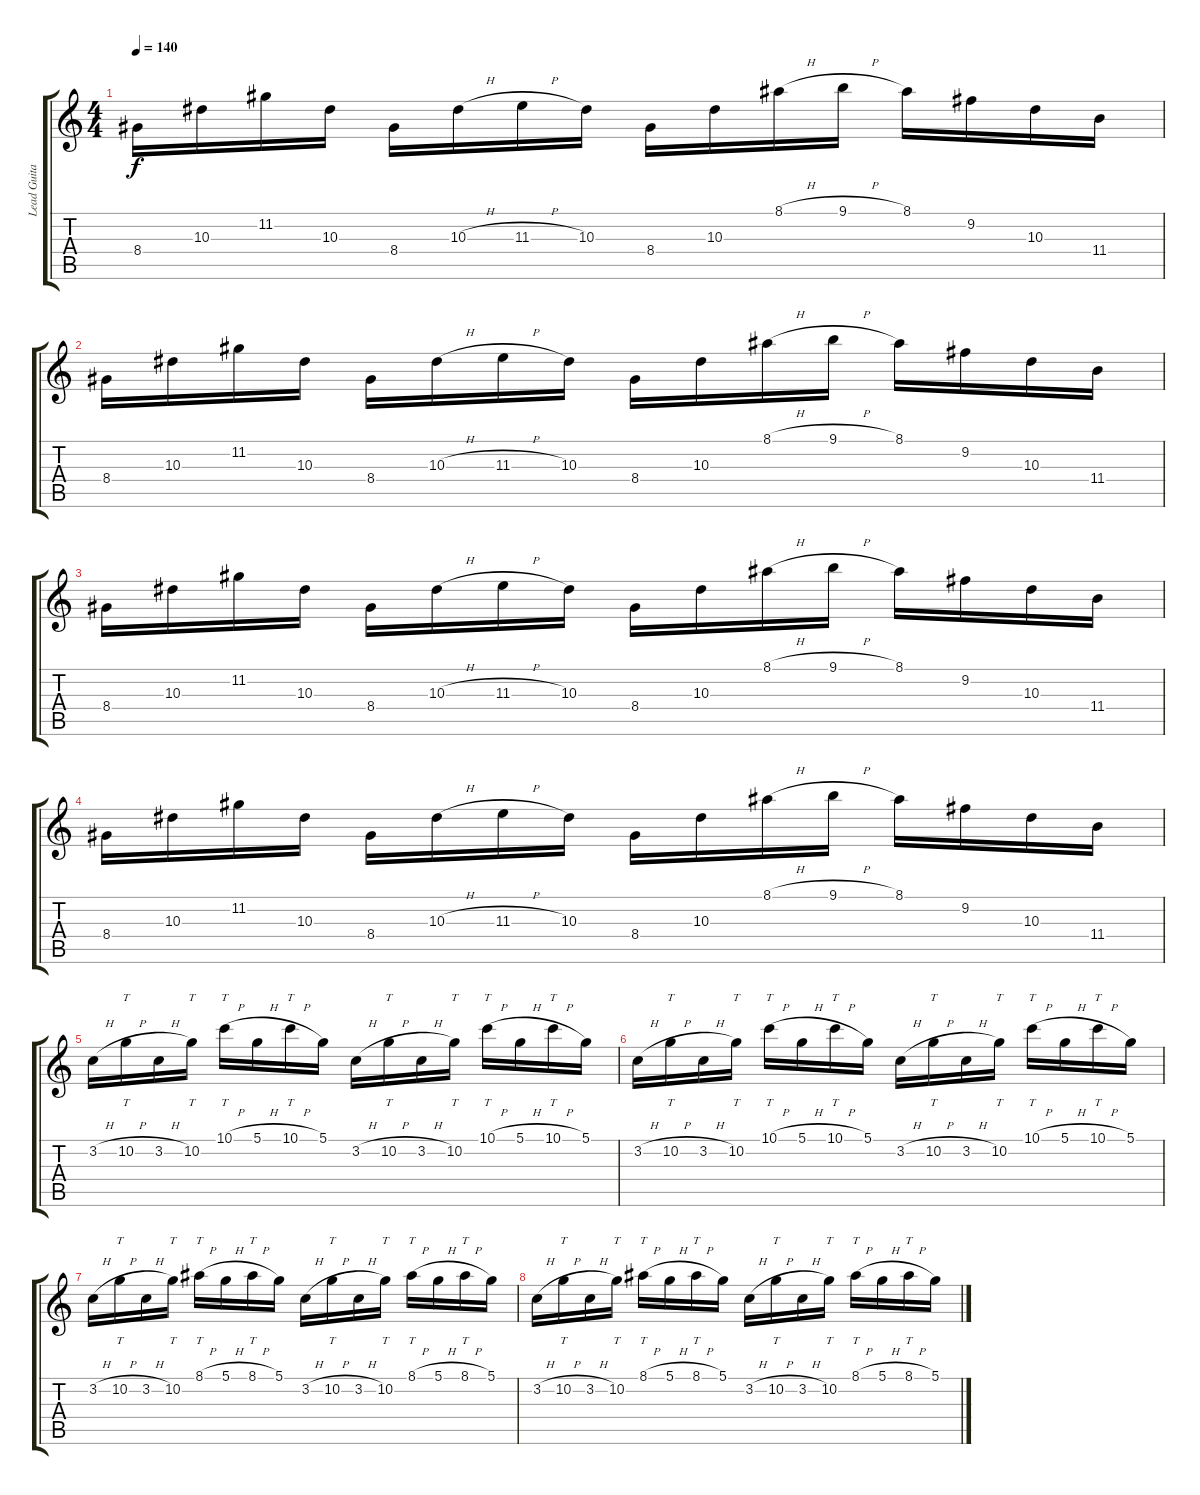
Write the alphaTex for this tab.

\track ("Lead Guitar" "Lead Guita") {instrument distortionguitar}
\staff {score tabs}
\tuning (D4 A3 F3 C3 G2 D2) {hide}
\ts (4 4)
\tempo 140
\clef g2
\ks c
8.4.16{dy f} 10.3.16 11.2.16 10.3.16 8.4.16 10.3{h}.16 11.3{h}.16 10.3.16 8.4.16 10.3.16 8.1{h}.16 9.1{h}.16 8.1.16 9.2.16 10.3.16 11.4.16 |
8.4.16 10.3.16 11.2.16 10.3.16 8.4.16 10.3{h}.16 11.3{h}.16 10.3.16 8.4.16 10.3.16 8.1{h}.16 9.1{h}.16 8.1.16 9.2.16 10.3.16 11.4.16 |
8.4.16 10.3.16 11.2.16 10.3.16 8.4.16 10.3{h}.16 11.3{h}.16 10.3.16 8.4.16 10.3.16 8.1{h}.16 9.1{h}.16 8.1.16 9.2.16 10.3.16 11.4.16 |
8.4.16 10.3.16 11.2.16 10.3.16 8.4.16 10.3{h}.16 11.3{h}.16 10.3.16 8.4.16 10.3.16 8.1{h}.16 9.1{h}.16 8.1.16 9.2.16 10.3.16 11.4.16 |
3.2{h}.16 10.2{h}.16{tt} 3.2{h}.16 10.2.16{tt} 10.1{h}.16{tt} 5.1{h}.16 10.1{h}.16{tt} 5.1.16 3.2{h}.16 10.2{h}.16{tt} 3.2{h}.16 10.2.16{tt} 10.1{h}.16{tt} 5.1{h}.16 10.1{h}.16{tt} 5.1.16 |
3.2{h}.16 10.2{h}.16{tt} 3.2{h}.16 10.2.16{tt} 10.1{h}.16{tt} 5.1{h}.16 10.1{h}.16{tt} 5.1.16 3.2{h}.16 10.2{h}.16{tt} 3.2{h}.16 10.2.16{tt} 10.1{h}.16{tt} 5.1{h}.16 10.1{h}.16{tt} 5.1.16 |
3.2{h}.16 10.2{h}.16{tt} 3.2{h}.16 10.2.16{tt} 8.1{h}.16{tt} 5.1{h}.16 8.1{h}.16{tt} 5.1.16 3.2{h}.16 10.2{h}.16{tt} 3.2{h}.16 10.2.16{tt} 8.1{h}.16{tt} 5.1{h}.16 8.1{h}.16{tt} 5.1.16 |
3.2{h}.16 10.2{h}.16{tt} 3.2{h}.16 10.2.16{tt} 8.1{h}.16{tt} 5.1{h}.16 8.1{h}.16{tt} 5.1.16 3.2{h}.16 10.2{h}.16{tt} 3.2{h}.16 10.2.16{tt} 8.1{h}.16{tt} 5.1{h}.16 8.1{h}.16{tt} 5.1.16
